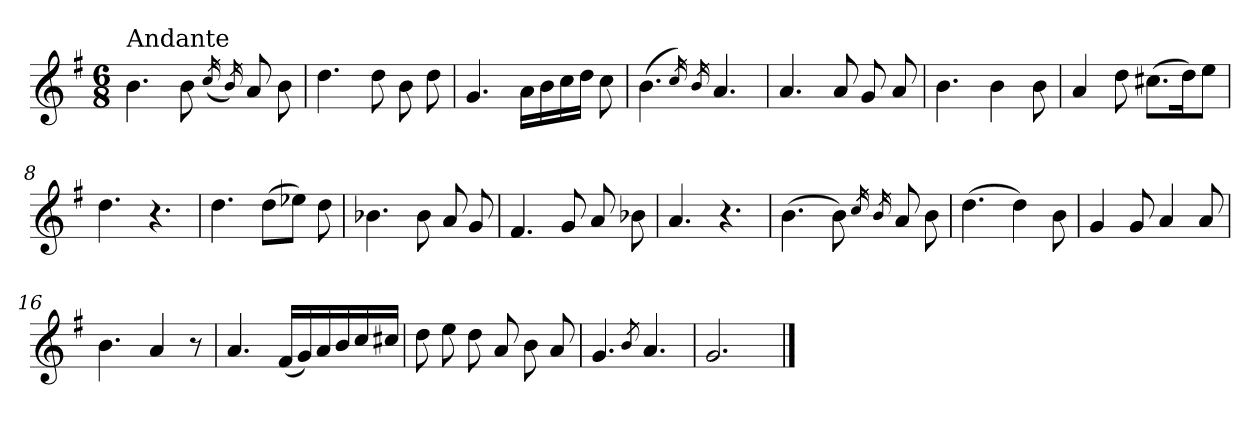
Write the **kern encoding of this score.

**kern
*part1
*staff1
*clefG2
*k[f#]
*G:
*M6/8
=1
!LO:TX:a:t=Andante
4.b\
8b\
(<16qcc/
16qb/)
8a/
8b\
=2
4.dd\
8dd\
8b\
8dd\
=3
4.g/
16a\LL
16b\
16cc\
16dd\JJ
8cc\
=4
(<4.b\
16qcc/)
16qb/
4.a/
=5
4.a/
8a/
8g/
8a/
=6
4.b\
4b\
8b\
!!LO:LB:g=z
=7
4a/
8dd\
(>8.cc#X\L
16dd\k)
8ee\J
=8
4.dd\
4.r
=9
4.dd\
(>8dd\L
8ee-X\J)
8dd\
=10
4.b-X\
8b-\
8a/
8g/
=11
4.f#/
8g/
8a/
8b-X\
=12
4.a/
4.r
=13
(>4.b\
8b\)
16qcc/
16qb/
8a/
8b\
!!LO:LB:g=z
=14
(>4.dd\
4dd\)
8b\
=15
4g/
8g/
4a/
8a/
=16
4.b\
4a/
8r
=17
4.a/
(<16f#/LL
16g/)
16a/
16b/
16cc/
16cc#X/JJ
=18
8dd\
8ee\
8dd\
8a/
8b\
8a/
=19
4.g/
8qb/
4.a/
=20
2.g/
==
*-
